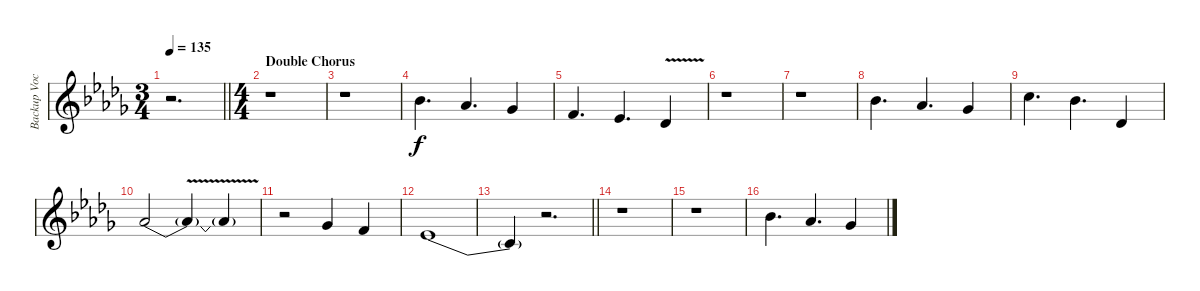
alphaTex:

\track ("Backup Vocals I" "Backup Voc") {instrument lead6voice}
\staff {score}
\tuning (D4 A3 F3 C3 G2 C2) {hide}
\ts (3 4)
\tempo 135
\clef g2
\barLineRight lightlight
\ks db
r.2{d dy f} |
\ts (4 4)
\section ("" "Double Chorus")
r.1 |
r.1 |
13.2.4{d balance 4} 15.3.4{d} 13.3.4 |
12.3.4{d} 15.4.4{d} 13.4{v}.4 |
r.1 |
r.1 |
13.2.4{d} 15.3.4{d} 13.3.4 |
15.2.4{d} 13.2.4{d} 13.4.4 |
13.3{be (custom 0 4 10 4 15 0 20 4 60 4)}.2 13.3{v t}.4 13.3{be (custom 0 4 25 4 35 0 60 0) t}.4 |
r.2 13.3.4 12.3.4 |
12.4{be (custom 0 6 5 6 7 2 36 2 38 0 60 0)}.1 |
\barLineRight lightlight
12.4{t}.4 r.2{d} |
r.1 |
r.1 |
13.2.4{d balance 4} 15.3.4{d} 13.3.4
